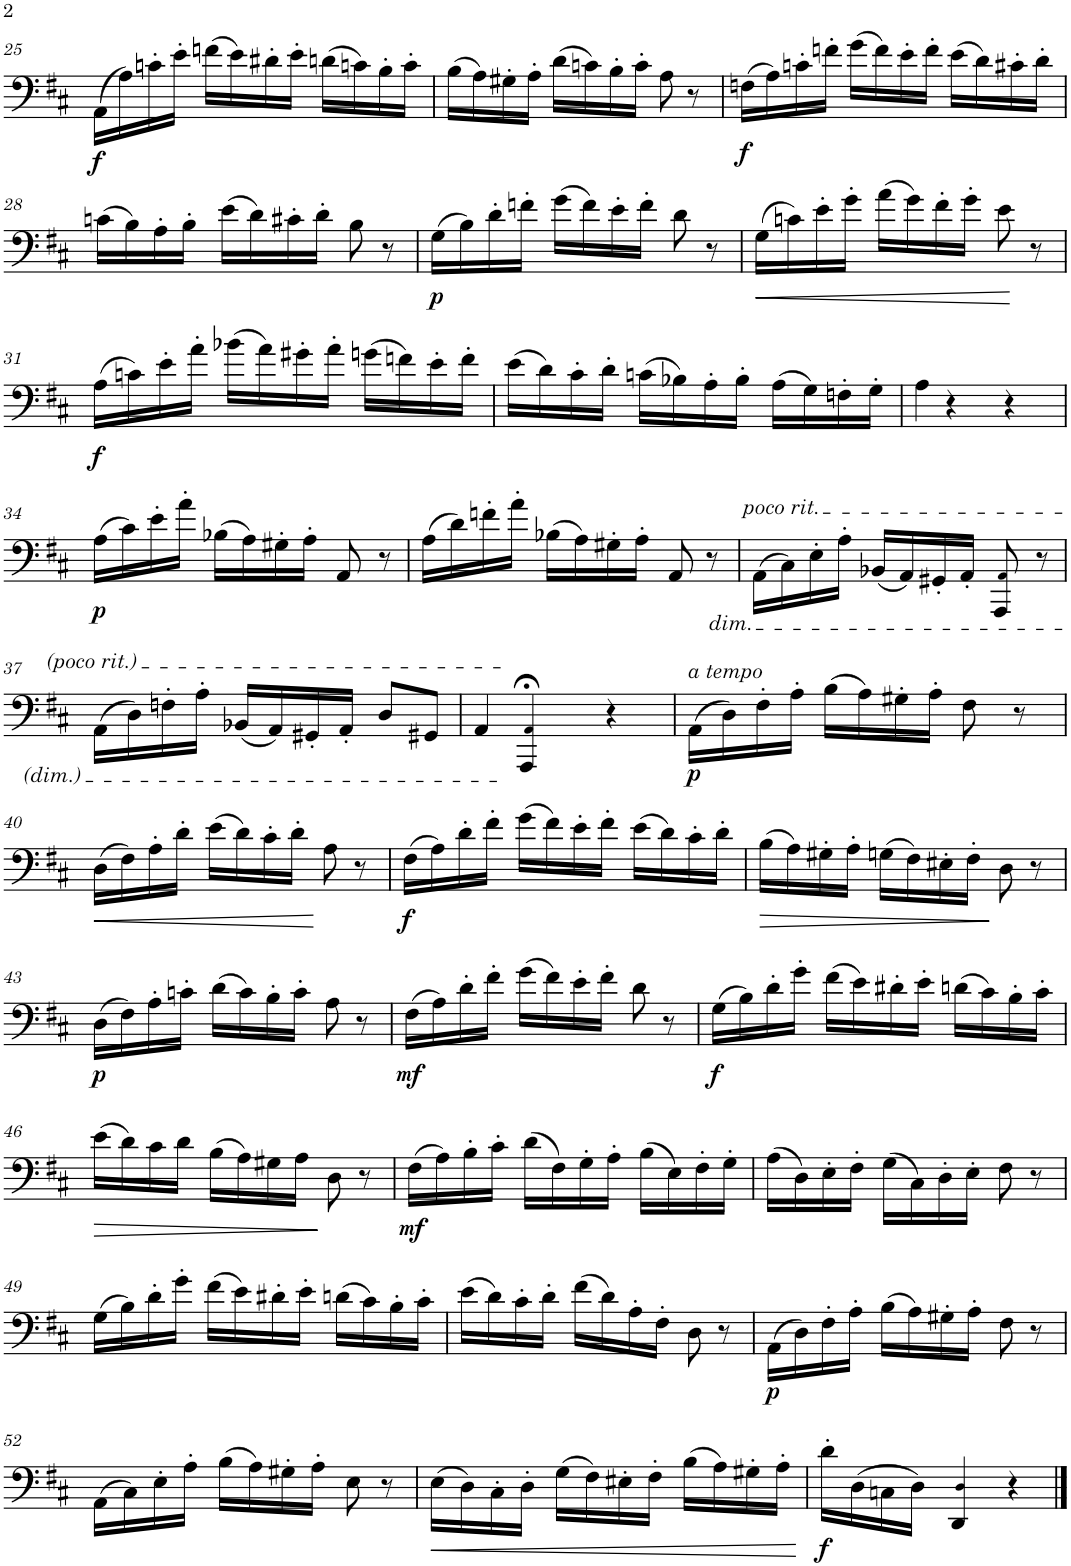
**kern	**dynam
*part1	*part1
*staff1	*staff1
*I"Trombone	*
*I'Tbn.	*
!!LO:PB:g=z
*clefF4	*
*k[f#c#]	*
*M3/4	*
=25	=25
!	!LO:DY:b
(>16AA\LL	f
16A\)	.
16cn'\	.
16e'\JJ	.
(>16fn\LL	.
16e\)	.
16d#X'\	.
16e'\JJ	.
(>16dn\LL	.
16cn\)	.
16B'\	.
16c'\JJ	.
=26	=26
(>16B\LL	.
16A\)	.
16G#X'\	.
16A'\JJ	.
(>16d\LL	.
16cn\)	.
16B'\	.
16c'\JJ	.
8A\	.
8r	.
=27	=27
!	!LO:DY:b
(>16Fn\LL	f
16A\)	.
16cn'\	.
16fn'\JJ	.
(16g\LL	.
16f\)	.
16e'\	.
16f'\JJ	.
(>16e\LL	.
16d\)	.
16c#X'\	.
16d'\JJ	.
!!LO:LB:g=z
=28	=28
(>16cn\LL	.
16B\)	.
16A'\	.
16B'\JJ	.
(>16e\LL	.
16d\)	.
16c#X'\	.
16d'\JJ	.
8B\	.
8r	.
=29	=29
!	!LO:DY:b
(>16G\LL	p
16B\)	.
16d'\	.
16fn'\JJ	.
(16g\LL	.
16f\)	.
16e'\	.
16f'\JJ	.
8d\	.
8r	.
=30	=30
!	!LO:HP:b
(>16G\LL	<
16cn\)	.
16e'\	.
16g'\JJ	.
(>16a\LL	.
16g\)	.
16f#'\	.
16g'\JJ	.
8e\	.
8r	[
!!LO:LB:g=z
=31	=31
!	!LO:DY:b
(>16A\LL	f
16cn\)	.
16e'\	.
16a'\JJ	.
(>16b-X\LL	.
16a\)	.
16g#X'\	.
16a'\JJ	.
(>16gn\LL	.
16fn\)	.
16e'\	.
16f'\JJ	.
=32	=32
(>16e\LL	.
16d\)	.
16c#'\	.
16d'\JJ	.
(>16cn\LL	.
16B-X\)	.
16A'\	.
16B-'\JJ	.
(>16A\LL	.
16G\)	.
16Fn'\	.
16G'\JJ	.
=33	=33
4A\	.
4r	.
4r	.
!!LO:LB:g=z
=34	=34
!	!LO:DY:b
(>16A\LL	p
16c#\)	.
16e'\	.
16a'\JJ	.
(>16B-X\LL	.
16A\)	.
16G#X'\	.
16A'\JJ	.
8AA/	.
8r	.
=35	=35
(16A\LL	.
16d\)	.
16fn'\	.
16a'\JJ	.
(>16B-X\LL	.
16A\)	.
16G#X'\	.
16A'\JJ	.
8AA/	.
!LO:TX:b:i:t=dim.	!
8r	.
=36	=36
!LO:TX:a:i:t=poco rit.	!
(>16AA\LL	.
16C#\)	.
16E'\	.
16A'\JJ	.
(<16BB-X/LL	.
16AA/)	.
16GG#X'/	.
16AA'/JJ	.
8AAA/ 8AA!/	.
8r	.
!!LO:LB:g=z
=37	=37
(>16AA\LL	.
16D\)	.
16Fn'\	.
16A'\JJ	.
(16BB-X/LL	.
16AA/)	.
16GG#X'/	.
16AA'/JJ	.
8D/L	.
8GG#X/J	.
=38	=38
4AA/	.
4AAA/;< 4AA!/;<	.
4r	.
=39	=39
!LO:TX:a:i:t=a tempo	!
!	!LO:DY:b
(16AA\LL	p
16D\)	.
16F#'\	.
16A'\JJ	.
(>16B\LL	.
16A\)	.
16G#X'\	.
16A'\JJ	.
8F#\	.
8r	.
!!LO:LB:g=z
=40	=40
!	!LO:HP:b
(>16D\LL	<
16F#\)	.
16A'\	.
16d'\JJ	.
(>16e\LL	.
16d\)	.
16c#'\	.
16d'\JJ	.
8A\	[
8r	.
=41	=41
!	!LO:DY:b
(>16F#\LL	f
16A\)	.
16d'\	.
16f#'\JJ	.
(>16g\LL	.
16f#\)	.
16e'\	.
16f#'\JJ	.
(>16e\LL	.
16d\)	.
16c#'\	.
16d'\JJ	.
=42	=42
!	!LO:HP:b
(>16B\LL	>
16A\)	.
16G#X'\	.
16A'\JJ	.
(>16Gn\LL	.
16F#\)	.
16E#X'\	.
16F#'\JJ	.
8D\	]
8r	.
!!LO:LB:g=z
=43	=43
!	!LO:DY:b
(>16D\LL	p
16F#\)	.
16A'\	.
16cn'\JJ	.
(>16d\LL	.
16c\)	.
16B'\	.
16c'\JJ	.
8A\	.
8r	.
=44	=44
!	!LO:DY:b
(>16F#\LL	mf
16A\)	.
16d'\	.
16f#'\JJ	.
(16g\LL	.
16f#\)	.
16e'\	.
16f#'\JJ	.
8d\	.
8r	.
=45	=45
!	!LO:DY:b
(>16G\LL	f
16B\)	.
16d'\	.
16g'\JJ	.
(>16f#\LL	.
16e\)	.
16d#X'\	.
16e'\JJ	.
(>16dn\LL	.
16c#\)	.
16B'\	.
16c#'\JJ	.
!!LO:LB:g=z
=46	=46
!	!LO:HP:b
(>16e\LL	>
16d\)	.
16c#\	.
16d\JJ	.
(>16B\LL	.
16A\)	.
16G#X\	.
16A\JJ	.
8D\	]
8r	.
=47	=47
!	!LO:DY:b
(16F#\LL	mf
16A\)	.
16B'\	.
16c#'\JJ	.
(16d\LL	.
16F#\)	.
16G'\	.
16A'\JJ	.
(16B\LL	.
16E\)	.
16F#'\	.
16G'\JJ	.
=48	=48
(16A\LL	.
16D\)	.
16E'\	.
16F#'\JJ	.
(16G\LL	.
16C#\)	.
16D'\	.
16E'\JJ	.
8F#\	.
8r	.
!!LO:LB:g=z
=49	=49
(>16G\LL	.
16B\)	.
16d'\	.
16g'\JJ	.
(>16f#\LL	.
16e\)	.
16d#X'\	.
16e'\JJ	.
(>16dn\LL	.
16c#\)	.
16B'\	.
16c#'\JJ	.
=50	=50
(>16e\LL	.
16d\)	.
16c#'\	.
16d'\JJ	.
(>16f#\LL	.
16d\)	.
16A'\	.
16F#'\JJ	.
8D\	.
8r	.
=51	=51
!	!LO:DY:b
(>16AA\LL	p
16D\)	.
16F#'\	.
16A'\JJ	.
(>16B\LL	.
16A\)	.
16G#X'\	.
16A'\JJ	.
8F#\	.
8r	.
!!LO:LB:g=z
=52	=52
(>16AA\LL	.
16C#\)	.
16E'\	.
16A'\JJ	.
(>16B\LL	.
16A\)	.
16G#X'\	.
16A'\JJ	.
8E\	.
8r	.
=53	=53
!	!LO:HP:b
(16E\LL	<
16D\)	.
16C#'\	.
16D'\JJ	.
(16G\LL	.
16F#\)	.
16E#X'\	.
16F#'\JJ	.
(16B\LL	.
16A\)	.
16G#X'\	.
16A'\JJ	.
.	[
=54	=54
!	!LO:DY:b
16d'\LL	f
(>16D\	.
16Cn\	.
16D\JJ)	.
4DD/ 4D!/	.
4r	.
==	==
*-	*-
